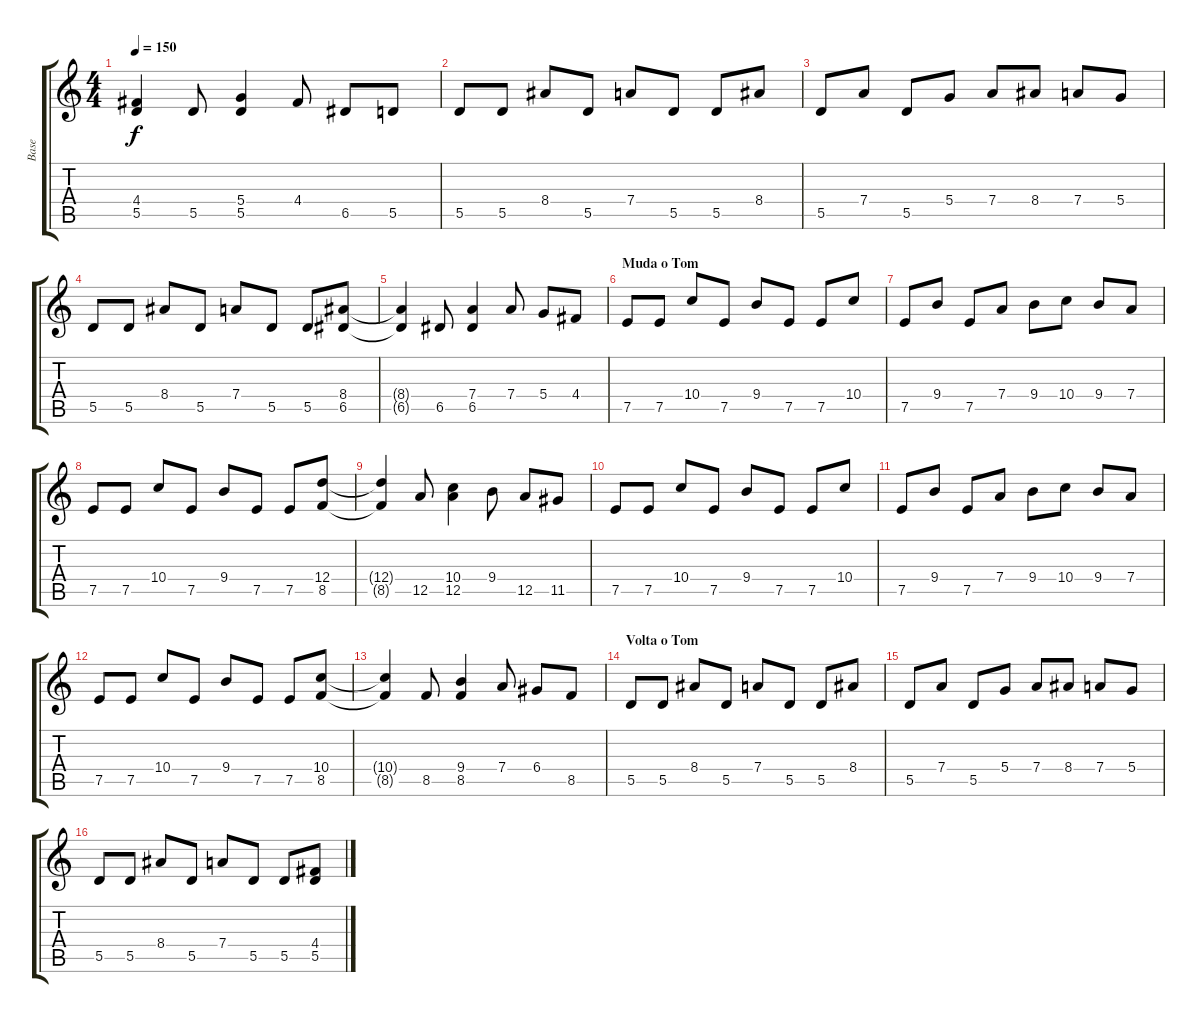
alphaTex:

\track ("Base" "Base") {instrument distortionguitar}
\staff {score tabs}
\tuning (E4 B3 G3 D3 A2 E2) {hide}
\ts (4 4)
\tempo 150
\clef g2
\ks c
(4.4{t} 5.5{t}).4{dy f} 5.5.8 (5.4 5.5).4 4.4.8 6.5.8 5.5.8 |
5.5.8 5.5.8 8.4.8 5.5.8 7.4.8 5.5.8 5.5.8 8.4.8 |
5.5.8 7.4.8 5.5.8 5.4.8 7.4.8 8.4.8 7.4.8 5.4.8 |
5.5.8 5.5.8 8.4.8 5.5.8 7.4.8 5.5.8 5.5.8 (8.4 6.5).8 |
(8.4{t} 6.5{t}).4 6.5.8 (7.4 6.5).4 7.4.8 5.4.8 4.4.8 |
\section ("" "Muda o Tom")
7.5.8{volume 16} 7.5.8 10.4.8 7.5.8 9.4.8 7.5.8 7.5.8 10.4.8 |
7.5.8 9.4.8 7.5.8 7.4.8 9.4.8 10.4.8 9.4.8 7.4.8 |
7.5.8 7.5.8 10.4.8 7.5.8 9.4.8 7.5.8 7.5.8 (12.4 8.5).8 |
(12.4{t} 8.5{t}).4 12.5.8 (10.4 12.5).4 9.4.8 12.5.8 11.5.8 |
7.5.8 7.5.8 10.4.8 7.5.8 9.4.8 7.5.8 7.5.8 10.4.8 |
7.5.8 9.4.8 7.5.8 7.4.8 9.4.8 10.4.8 9.4.8 7.4.8 |
7.5.8 7.5.8 10.4.8 7.5.8 9.4.8 7.5.8 7.5.8 (10.4 8.5).8 |
(10.4{t} 8.5{t}).4 8.5.8 (9.4 8.5).4 7.4.8 6.4.8 8.5.8 |
\section ("" "Volta o Tom")
5.5.8{volume 16} 5.5.8 8.4.8 5.5.8 7.4.8 5.5.8 5.5.8 8.4.8 |
5.5.8 7.4.8 5.5.8 5.4.8 7.4.8 8.4.8 7.4.8 5.4.8 |
5.5.8 5.5.8 8.4.8 5.5.8 7.4.8 5.5.8 5.5.8 (4.4 5.5).8
